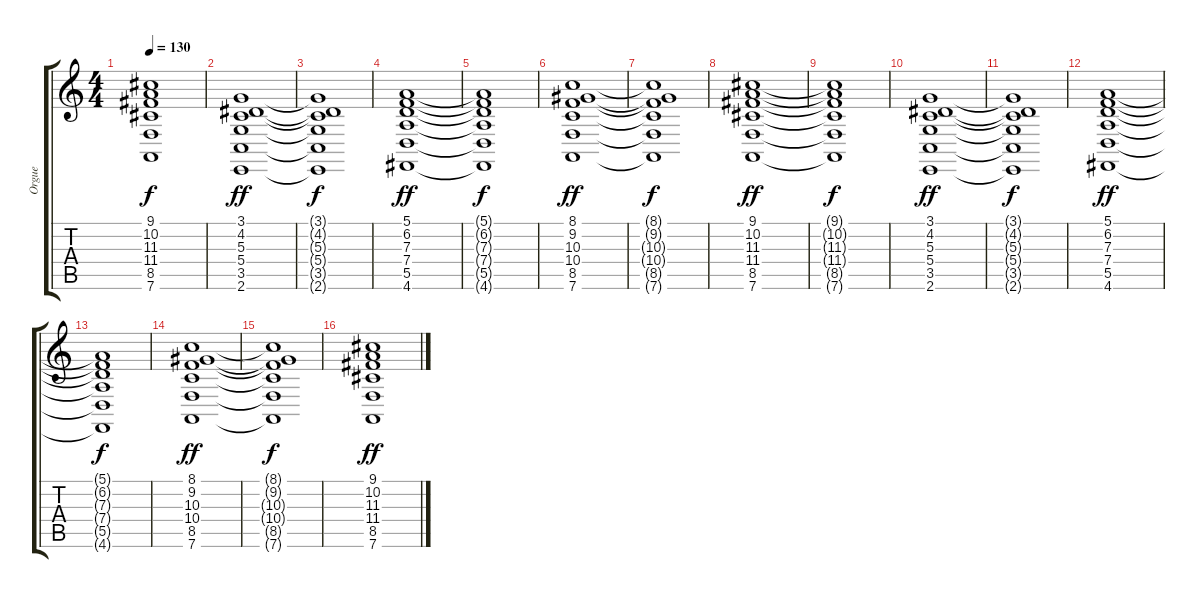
\track ("Orgue" "Orgue") {instrument churchorgan}
\staff {score tabs}
\tuning (E4 B3 G3 D3 A2 D2) {hide}
\ts (4 4)
\tempo 130
\clef g2
\ks c
(9.1{t} 10.2{t} 11.3{t} 11.4{t} 8.5{t} 7.6{t}).1{dy f} |
(3.1 4.2 5.3 5.4 3.5 2.6).1{dy ff} |
(3.1{t} 4.2{t} 5.3{t} 5.4{t} 3.5{t} 2.6{t}).1{dy f} |
(5.1 6.2 7.3 7.4 5.5 4.6).1{dy ff} |
(5.1{t} 6.2{t} 7.3{t} 7.4{t} 5.5{t} 4.6{t}).1{dy f} |
(8.1 9.2 10.3 10.4 8.5 7.6).1{dy ff} |
(8.1{t} 9.2{t} 10.3{t} 10.4{t} 8.5{t} 7.6{t}).1{dy f} |
(9.1 10.2 11.3 11.4 8.5 7.6).1{dy ff} |
(9.1{t} 10.2{t} 11.3{t} 11.4{t} 8.5{t} 7.6{t}).1{dy f} |
(3.1 4.2 5.3 5.4 3.5 2.6).1{dy ff} |
(3.1{t} 4.2{t} 5.3{t} 5.4{t} 3.5{t} 2.6{t}).1{dy f} |
(5.1 6.2 7.3 7.4 5.5 4.6).1{dy ff} |
(5.1{t} 6.2{t} 7.3{t} 7.4{t} 5.5{t} 4.6{t}).1{dy f} |
(8.1 9.2 10.3 10.4 8.5 7.6).1{dy ff} |
(8.1{t} 9.2{t} 10.3{t} 10.4{t} 8.5{t} 7.6{t}).1{dy f} |
(9.1 10.2 11.3 11.4 8.5 7.6).1{dy ff}
